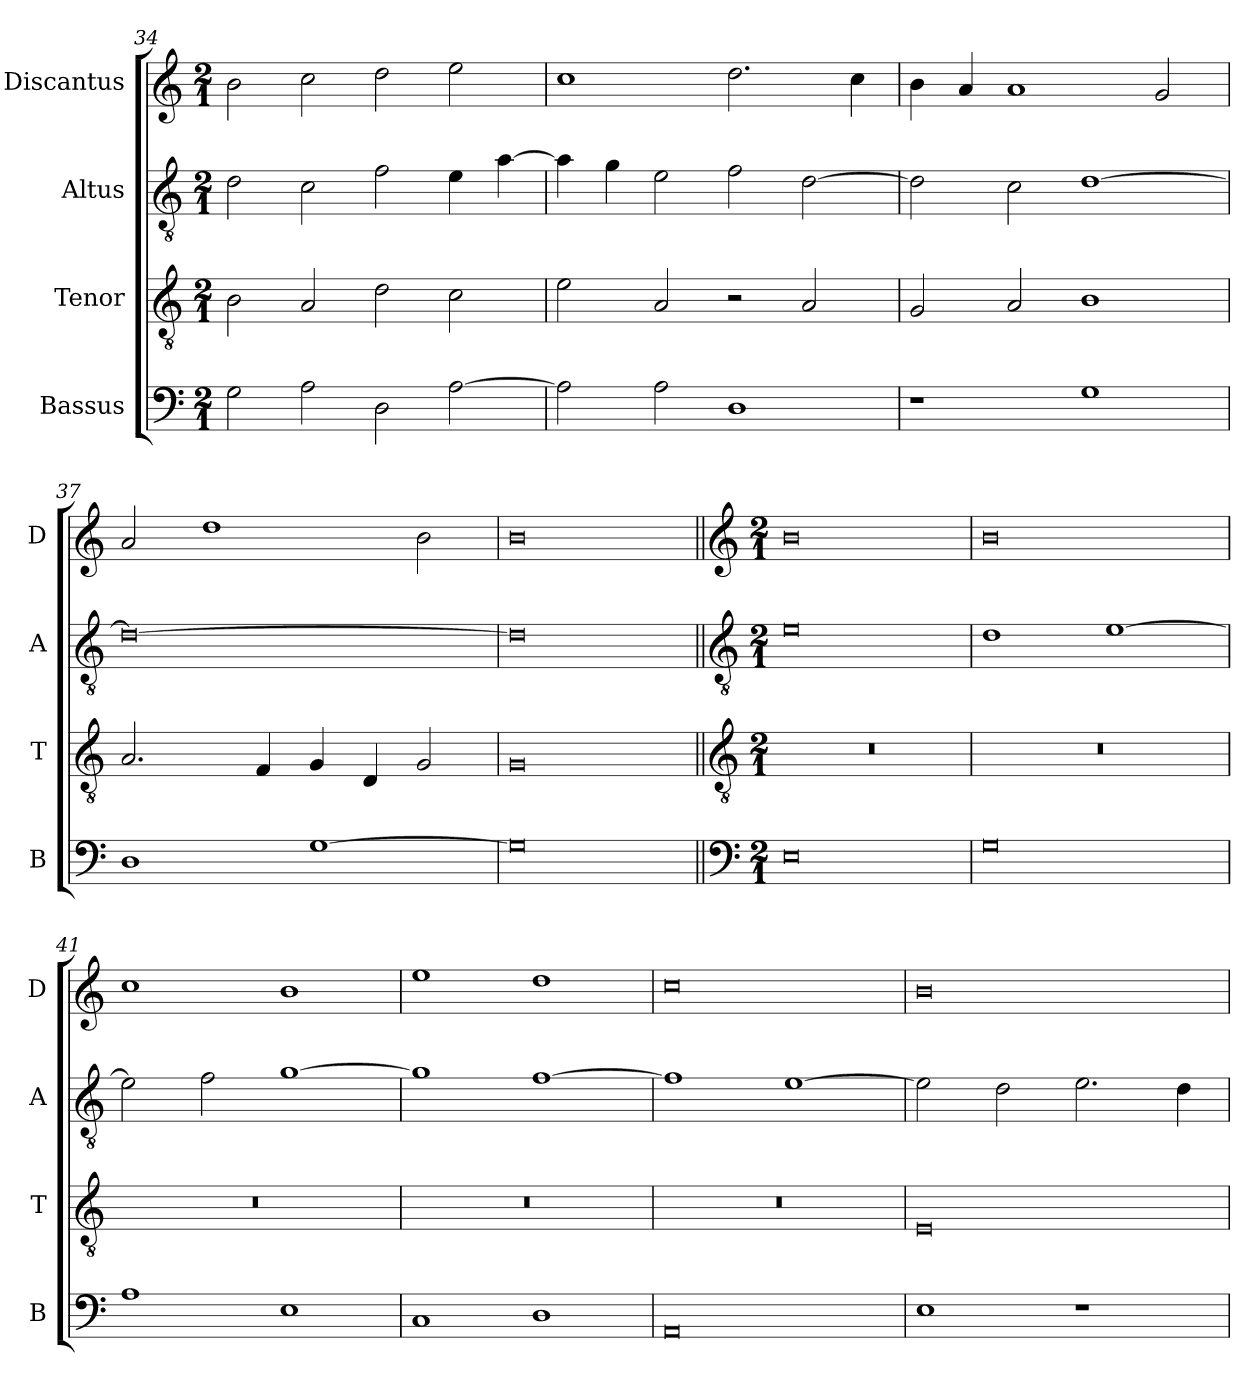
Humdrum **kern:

**kern	**kern	**kern	**kern
*part4	*part3	*part2	*part1
*staff4	*staff3	*staff2	*staff1
*I"Bassus	*I"Tenor	*I"Altus	*I"Discantus
*I'B	*I'T	*I'A	*I'D
*clefF4	*clefGv2	*clefGv2	*clefG2
*k[]	*k[]	*k[]	*k[]
*M2/1	*M2/1	*M2/1	*M2/1
=34	=34	=34	=34
2G\	2B\	2d\	2b\
2A\	2A/	2c\	2cc\
2D\	2d\	2f\	2dd\
[2A\	2c\	4e\	2ee\
.	.	[4a\	.
=35	=35	=35	=35
2A\]	2e\	4a\]	1cc
.	.	4g\	.
2A\	2A/	2e\	.
1D	2r	2f\	2.dd\
.	2A/	[2d\	.
.	.	.	4cc\
=36	=36	=36	=36
1r	2G/	2d\]	4b\
.	.	.	4a/
.	2A/	2c\	1a
1G	1B	[1d	.
.	.	.	2g/
=37	=37	=37	=37
1D	2.A/	0d_	2a/
.	.	.	1dd
.	4F/	.	.
[1G	4G/	.	.
.	4D/	.	.
.	2G/	.	2b\
=38	=38	=38	=38
0G]	0G	0d]	0b
!!LO:LB:g=z
=39||	=39||	=39||	=39||
*clefF4	*clefGv2	*clefGv2	*clefG2
*k[]	*k[]	*k[]	*k[]
*M2/1	*M2/1	*M2/1	*M2/1
0E	0r	0e	0b
=40	=40	=40	=40
0G	0r	1d	0b
.	.	[1e	.
=41	=41	=41	=41
1A	0r	2e\]	1cc
.	.	2f\	.
1E	.	[1g	1b
=42	=42	=42	=42
1C	0r	1g]	1ee
1D	.	[1f	1dd
=43	=43	=43	=43
0AA	0r	1f]	0cc
.	.	[1e	.
=44	=44	=44	=44
1E	0E	2e\]	0b
.	.	2d\	.
1r	.	2.e\	.
.	.	4d\	.
=	=	=	=
*-	*-	*-	*-
